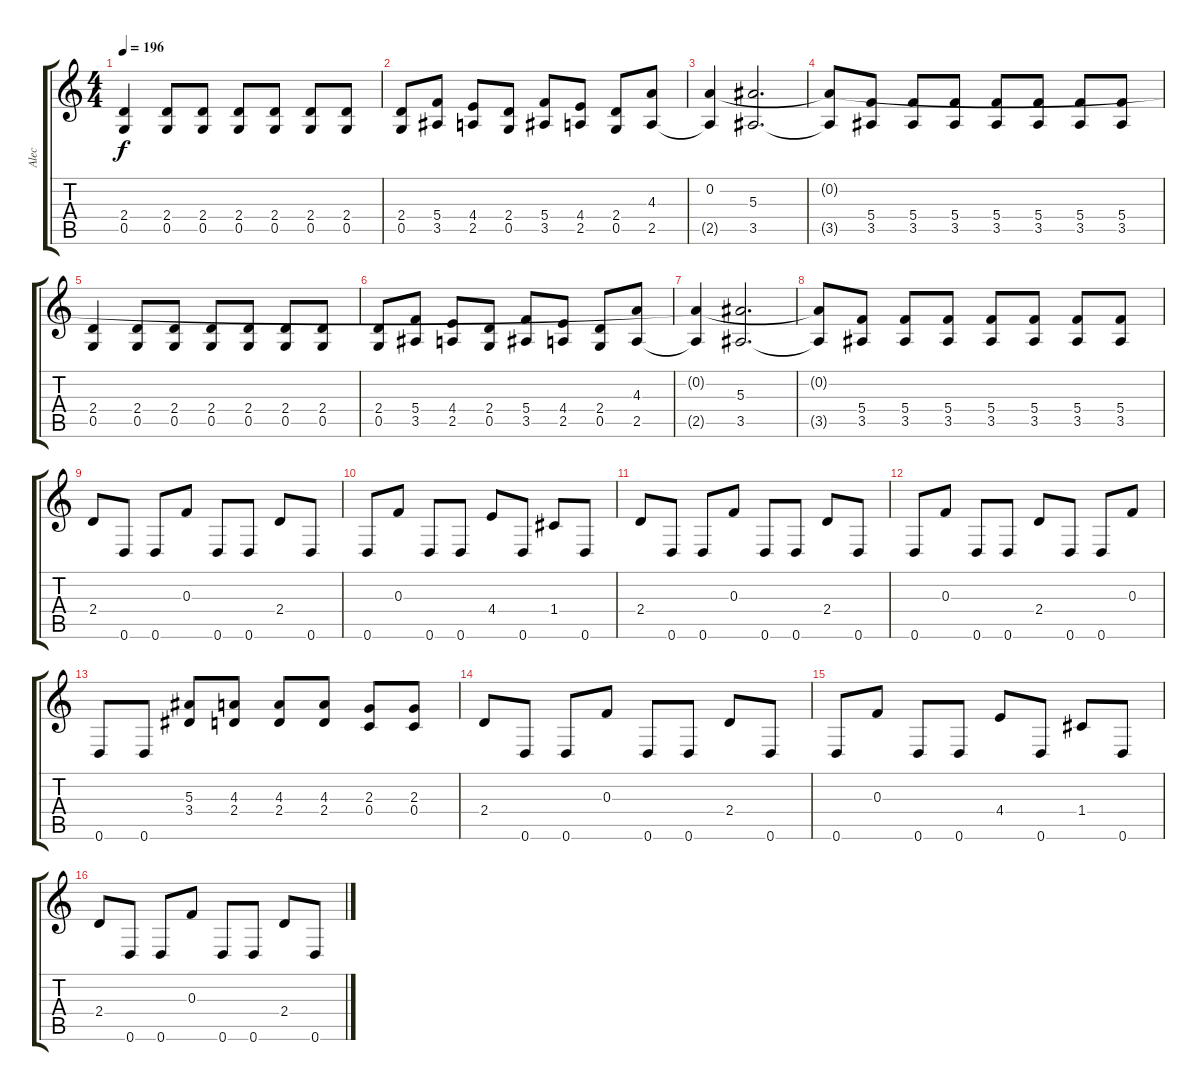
\track ("Alec" "Alec") {instrument distortionguitar}
\staff {score tabs}
\tuning (D4 A3 F3 C3 G2 D2) {hide}
\ts (4 4)
\tempo 196
\clef g2
\ks c
(2.4 0.5).4{dy f} (2.4 0.5).8 (2.4 0.5).8 (2.4 0.5).8 (2.4 0.5).8 (2.4 0.5).8 (2.4 0.5).8 |
(2.4 0.5).8 (5.4 3.5).8 (4.4 2.5).8 (2.4 0.5).8 (5.4 3.5).8 (4.4 2.5).8 (2.4 0.5).8 (4.3 2.5).8 |
(0.2 2.5{t}).4 (5.3 3.5).2{d} |
(0.2{t} 3.5{t}).8 (5.4 3.5).8 (5.4 3.5).8 (5.4 3.5).8 (5.4 3.5).8 (5.4 3.5).8 (5.4 3.5).8 (5.4 3.5).8 |
(2.4 0.5).4 (2.4 0.5).8 (2.4 0.5).8 (2.4 0.5).8 (2.4 0.5).8 (2.4 0.5).8 (2.4 0.5).8 |
(2.4 0.5).8 (5.4 3.5).8 (4.4 2.5).8 (2.4 0.5).8 (5.4 3.5).8 (4.4 2.5).8 (2.4 0.5).8 (4.3 2.5).8 |
(0.2{t} 2.5{t}).4 (5.3 3.5).2{d} |
(0.2{t} 3.5{t}).8 (5.4 3.5).8 (5.4 3.5).8 (5.4 3.5).8 (5.4 3.5).8 (5.4 3.5).8 (5.4 3.5).8 (5.4 3.5).8 |
2.4.8 0.6.8 0.6.8 0.3.8 0.6.8 0.6.8 2.4.8 0.6.8 |
0.6.8 0.3.8 0.6.8 0.6.8 4.4.8 0.6.8 1.4.8 0.6.8 |
2.4.8 0.6.8 0.6.8 0.3.8 0.6.8 0.6.8 2.4.8 0.6.8 |
0.6.8 0.3.8 0.6.8 0.6.8 2.4.8 0.6.8 0.6.8 0.3.8 |
0.6.8 0.6.8 (5.3 3.4).8 (4.3 2.4).8 (4.3 2.4).8 (4.3 2.4).8 (2.3 0.4).8 (2.3 0.4).8 |
2.4.8 0.6.8 0.6.8 0.3.8 0.6.8 0.6.8 2.4.8 0.6.8 |
0.6.8 0.3.8 0.6.8 0.6.8 4.4.8 0.6.8 1.4.8 0.6.8 |
2.4.8 0.6.8 0.6.8 0.3.8 0.6.8 0.6.8 2.4.8 0.6.8
